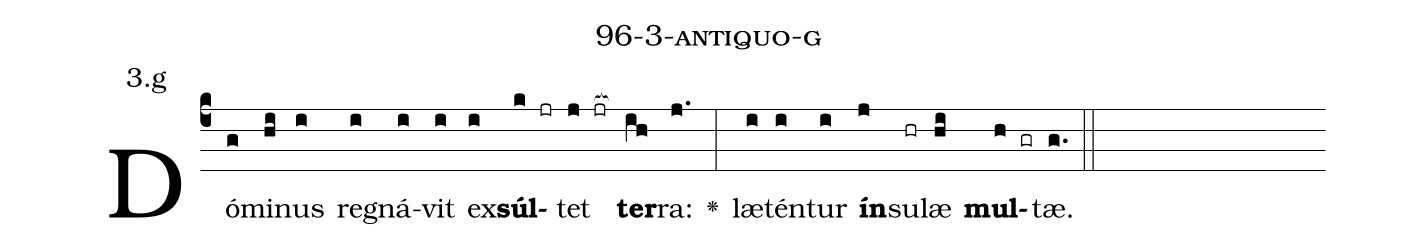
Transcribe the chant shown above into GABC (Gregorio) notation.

name: 96-3-antiquo-g;
annotation: 3.g;
%%
(c4)Dó(g)mi(hi)nus(i) re(i)gná(i)vit(i) ex(i)<b>súl</b>(k jr)tet(j jr[ocb:1{]) <b>ter</b>(ih[ocb:0}])ra:(j.) <v>\greheightstar</v>(:) læ(i)tén(i)tur(i) <b>ín</b>(j)su(hr)læ(hi) <b>mul</b>(h gr)tæ.(g.) (::)


%E(i) u(i) o(j) u(hi) a(h) e.(g.) (::)
